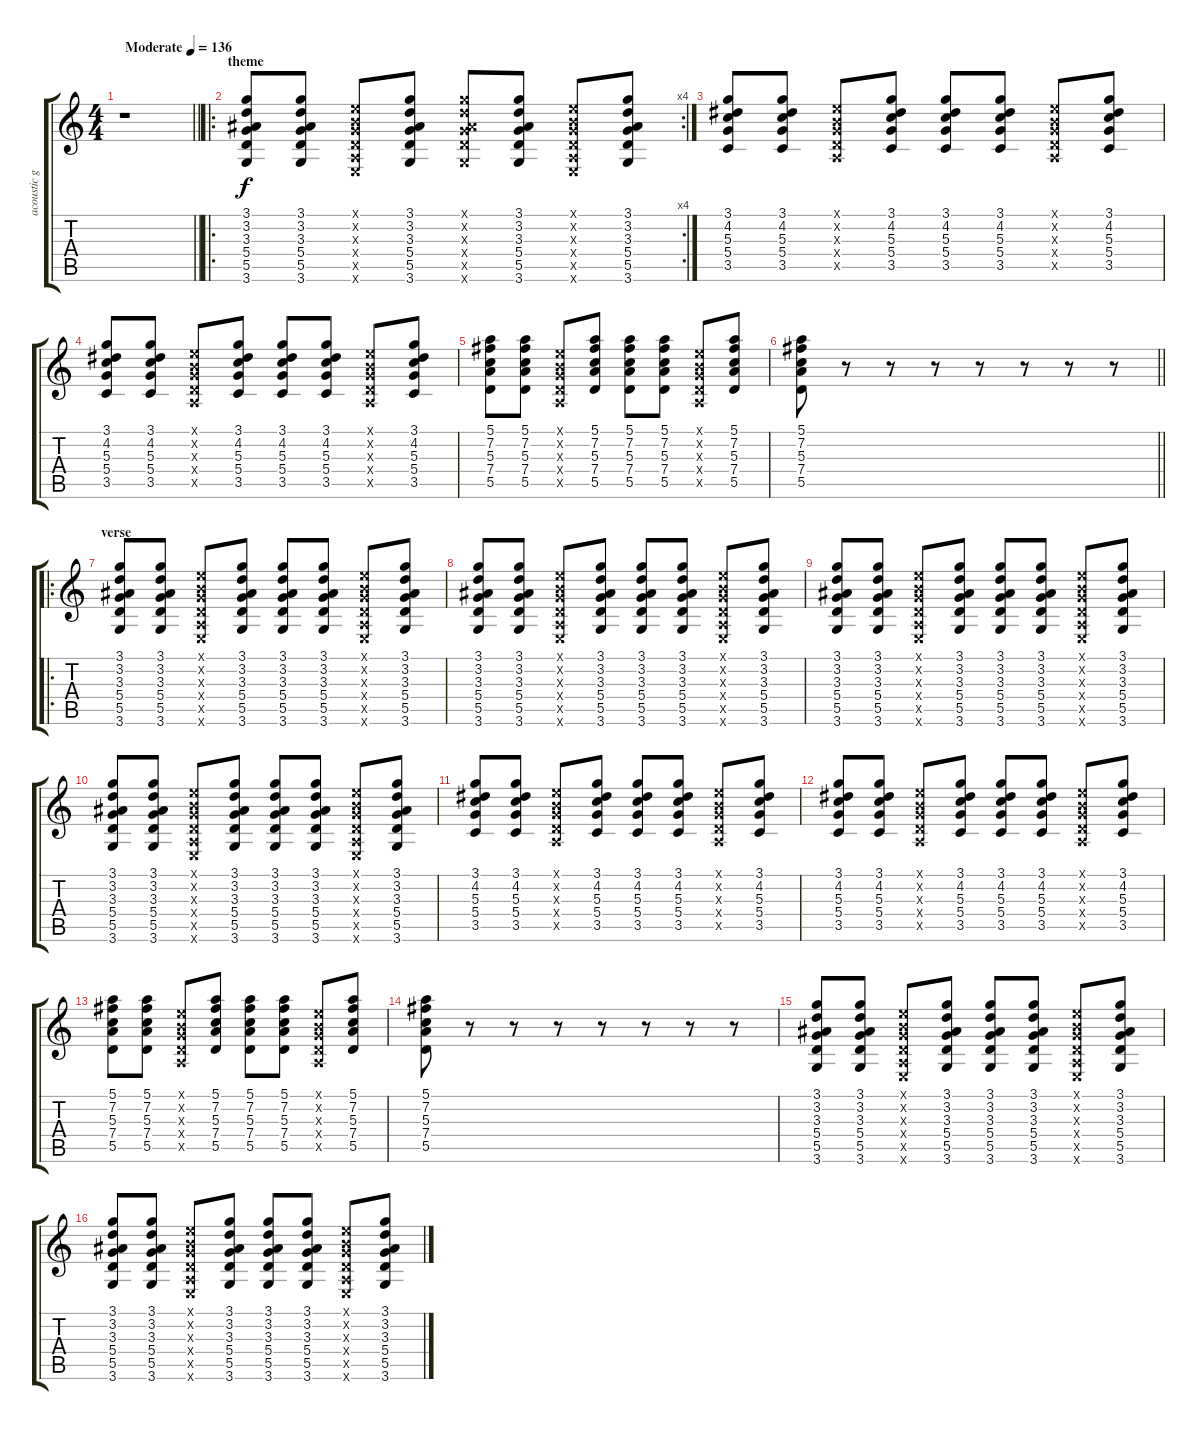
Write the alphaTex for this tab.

\track ("acoustic guitar" "acoustic g") {instrument acousticguitarsteel}
\staff {score tabs}
\tuning (E4 B3 G3 D3 A2 E2) {hide}
\ts (4 4)
\tempo (136 "Moderate")
\clef g2
\barLineRight lightlight
\ks c
r.1{dy f instrument acousticguitarsteel} |
\ro
\rc 4
\section ("" "theme")
(3.1 3.2 3.3 5.4 5.5 3.6).8 (3.1 3.2 3.3 5.4 5.5 3.6).8 (0.1{x} 0.2{x} 0.3{x} 0.4{x} 0.5{x} 0.6{x}).8 (3.1 3.2 3.3 5.4 5.5 3.6).8 (3.1{x} 3.2{x} 3.3{x} 5.4{x} 5.5{x} 3.6{x}).8 (3.1 3.2 3.3 5.4 5.5 3.6).8 (0.1{x} 0.2{x} 0.3{x} 0.4{x} 0.5{x} 0.6{x}).8 (3.1 3.2 3.3 5.4 5.5 3.6).8 |
(3.1 4.2 5.3 5.4 3.5).8 (3.1 4.2 5.3 5.4 3.5).8 (0.1{x} 0.2{x} 0.3{x} 0.4{x} 0.5{x}).8 (3.1 4.2 5.3 5.4 3.5).8 (3.1 4.2 5.3 5.4 3.5).8 (3.1 4.2 5.3 5.4 3.5).8 (0.1{x} 0.2{x} 0.3{x} 0.4{x} 0.5{x}).8 (3.1 4.2 5.3 5.4 3.5).8 |
(3.1 4.2 5.3 5.4 3.5).8 (3.1 4.2 5.3 5.4 3.5).8 (0.1{x} 0.2{x} 0.3{x} 0.4{x} 0.5{x}).8 (3.1 4.2 5.3 5.4 3.5).8 (3.1 4.2 5.3 5.4 3.5).8 (3.1 4.2 5.3 5.4 3.5).8 (0.1{x} 0.2{x} 0.3{x} 0.4{x} 0.5{x}).8 (3.1 4.2 5.3 5.4 3.5).8 |
(5.1 7.2 5.3 7.4 5.5).8 (5.1 7.2 5.3 7.4 5.5).8 (0.1{x} 0.2{x} 0.3{x} 0.4{x} 0.5{x}).8 (5.1 7.2 5.3 7.4 5.5).8 (5.1 7.2 5.3 7.4 5.5).8 (5.1 7.2 5.3 7.4 5.5).8 (0.1{x} 0.2{x} 0.3{x} 0.4{x} 0.5{x}).8 (5.1 7.2 5.3 7.4 5.5).8 |
\barLineRight lightlight
(5.1 7.2 5.3 7.4 5.5).8 r.8 r.8 r.8 r.8 r.8 r.8 r.8 |
\ro
\section ("" "verse")
(3.1 3.2 3.3 5.4 5.5 3.6).8 (3.1 3.2 3.3 5.4 5.5 3.6).8 (0.1{x} 0.2{x} 0.3{x} 0.4{x} 0.5{x} 0.6{x}).8 (3.1 3.2 3.3 5.4 5.5 3.6).8 (3.1 3.2 3.3 5.4 5.5 3.6).8 (3.1 3.2 3.3 5.4 5.5 3.6).8 (0.1{x} 0.2{x} 0.3{x} 0.4{x} 0.5{x} 0.6{x}).8 (3.1 3.2 3.3 5.4 5.5 3.6).8 |
(3.1 3.2 3.3 5.4 5.5 3.6).8 (3.1 3.2 3.3 5.4 5.5 3.6).8 (0.1{x} 0.2{x} 0.3{x} 0.4{x} 0.5{x} 0.6{x}).8 (3.1 3.2 3.3 5.4 5.5 3.6).8 (3.1 3.2 3.3 5.4 5.5 3.6).8 (3.1 3.2 3.3 5.4 5.5 3.6).8 (0.1{x} 0.2{x} 0.3{x} 0.4{x} 0.5{x} 0.6{x}).8 (3.1 3.2 3.3 5.4 5.5 3.6).8 |
(3.1 3.2 3.3 5.4 5.5 3.6).8 (3.1 3.2 3.3 5.4 5.5 3.6).8 (0.1{x} 0.2{x} 0.3{x} 0.4{x} 0.5{x} 0.6{x}).8 (3.1 3.2 3.3 5.4 5.5 3.6).8 (3.1 3.2 3.3 5.4 5.5 3.6).8 (3.1 3.2 3.3 5.4 5.5 3.6).8 (0.1{x} 0.2{x} 0.3{x} 0.4{x} 0.5{x} 0.6{x}).8 (3.1 3.2 3.3 5.4 5.5 3.6).8 |
(3.1 3.2 3.3 5.4 5.5 3.6).8 (3.1 3.2 3.3 5.4 5.5 3.6).8 (0.1{x} 0.2{x} 0.3{x} 0.4{x} 0.5{x} 0.6{x}).8 (3.1 3.2 3.3 5.4 5.5 3.6).8 (3.1 3.2 3.3 5.4 5.5 3.6).8 (3.1 3.2 3.3 5.4 5.5 3.6).8 (0.1{x} 0.2{x} 0.3{x} 0.4{x} 0.5{x} 0.6{x}).8 (3.1 3.2 3.3 5.4 5.5 3.6).8 |
(3.1 4.2 5.3 5.4 3.5).8 (3.1 4.2 5.3 5.4 3.5).8 (0.1{x} 0.2{x} 0.3{x} 0.4{x} 0.5{x}).8 (3.1 4.2 5.3 5.4 3.5).8 (3.1 4.2 5.3 5.4 3.5).8 (3.1 4.2 5.3 5.4 3.5).8 (0.1{x} 0.2{x} 0.3{x} 0.4{x} 0.5{x}).8 (3.1 4.2 5.3 5.4 3.5).8 |
(3.1 4.2 5.3 5.4 3.5).8 (3.1 4.2 5.3 5.4 3.5).8 (0.1{x} 0.2{x} 0.3{x} 0.4{x} 0.5{x}).8 (3.1 4.2 5.3 5.4 3.5).8 (3.1 4.2 5.3 5.4 3.5).8 (3.1 4.2 5.3 5.4 3.5).8 (0.1{x} 0.2{x} 0.3{x} 0.4{x} 0.5{x}).8 (3.1 4.2 5.3 5.4 3.5).8 |
(5.1 7.2 5.3 7.4 5.5).8 (5.1 7.2 5.3 7.4 5.5).8 (0.1{x} 0.2{x} 0.3{x} 0.4{x} 0.5{x}).8 (5.1 7.2 5.3 7.4 5.5).8 (5.1 7.2 5.3 7.4 5.5).8 (5.1 7.2 5.3 7.4 5.5).8 (0.1{x} 0.2{x} 0.3{x} 0.4{x} 0.5{x}).8 (5.1 7.2 5.3 7.4 5.5).8 |
(5.1 7.2 5.3 7.4 5.5).8 r.8 r.8 r.8 r.8 r.8 r.8 r.8 |
(3.1 3.2 3.3 5.4 5.5 3.6).8 (3.1 3.2 3.3 5.4 5.5 3.6).8 (0.1{x} 0.2{x} 0.3{x} 0.4{x} 0.5{x} 0.6{x}).8 (3.1 3.2 3.3 5.4 5.5 3.6).8 (3.1 3.2 3.3 5.4 5.5 3.6).8 (3.1 3.2 3.3 5.4 5.5 3.6).8 (0.1{x} 0.2{x} 0.3{x} 0.4{x} 0.5{x} 0.6{x}).8 (3.1 3.2 3.3 5.4 5.5 3.6).8 |
(3.1 3.2 3.3 5.4 5.5 3.6).8 (3.1 3.2 3.3 5.4 5.5 3.6).8 (0.1{x} 0.2{x} 0.3{x} 0.4{x} 0.5{x} 0.6{x}).8 (3.1 3.2 3.3 5.4 5.5 3.6).8 (3.1 3.2 3.3 5.4 5.5 3.6).8 (3.1 3.2 3.3 5.4 5.5 3.6).8 (0.1{x} 0.2{x} 0.3{x} 0.4{x} 0.5{x} 0.6{x}).8 (3.1 3.2 3.3 5.4 5.5 3.6).8
